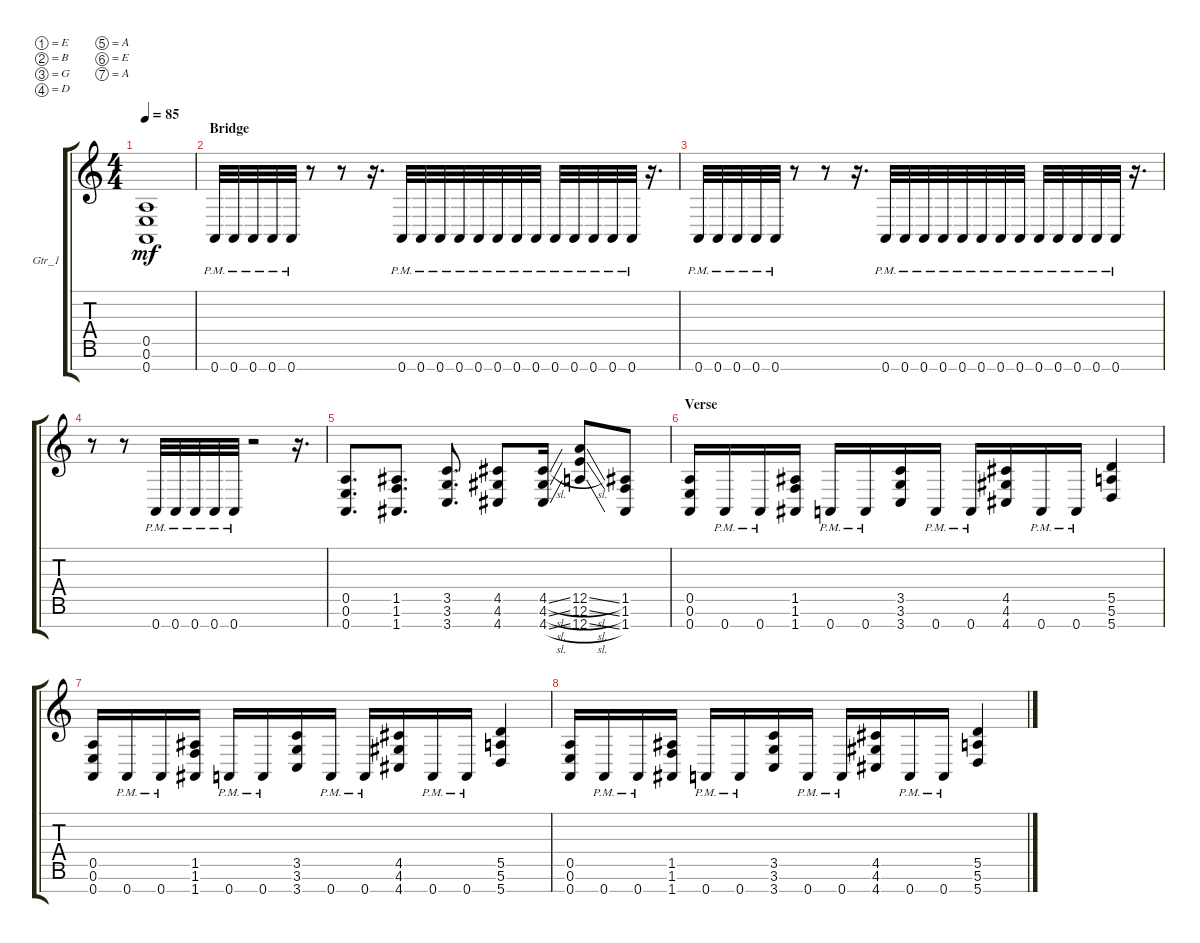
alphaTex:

\defaultSystemsLayout 4
\bracketExtendMode groupsimilarinstruments
\firstSystemTrackNameOrientation horizontal
\otherSystemsTrackNameOrientation horizontal
\track ("Guitar_Left" "Gtr_1") {instrument distortionguitar}
\staff {score tabs}
\tuning (E4 B3 G3 D3 A2 E2 A1)
\ts (4 4)
\tempo 85
\clef g2
\ks c
(0.7{t} 0.6{t} 0.5{t}).1{dy mf} |
\section ("" "Bridge")
0.7{pm}.32 0.7{pm}.32 0.7{pm}.32 0.7{pm}.32 0.7{pm}.32 r.8 r.8 r.16{d} 0.7{pm}.32 0.7{pm}.32 0.7{pm}.32 0.7{pm}.32 0.7{pm}.32 0.7{pm}.32 0.7{pm}.32 0.7{pm}.32 0.7{pm}.32 0.7{pm}.32 0.7{pm}.32 0.7{pm}.32 0.7{pm}.32 r.16{d} |
0.7{pm}.32 0.7{pm}.32 0.7{pm}.32 0.7{pm}.32 0.7{pm}.32 r.8 r.8 r.16{d} 0.7{pm}.32 0.7{pm}.32 0.7{pm}.32 0.7{pm}.32 0.7{pm}.32 0.7{pm}.32 0.7{pm}.32 0.7{pm}.32 0.7{pm}.32 0.7{pm}.32 0.7{pm}.32 0.7{pm}.32 0.7{pm}.32 r.16{d} |
r.8 r.8 0.7{pm}.32 0.7{pm}.32 0.7{pm}.32 0.7{pm}.32 0.7{pm}.32 r.2 r.16{d} |
(0.7 0.6 0.5).8{d} (1.7 1.6 1.5).8{d} (3.7 3.6 3.5).8{d} (4.7 4.6 4.5).8 (4.7{sl} 4.6{sl} 4.5{sl}).16 (12.7{sl} 12.6{sl} 12.5{sl}).8 (1.7 1.6 1.5).8 |
\section ("" "Verse")
(0.7 0.6 0.5).16 0.7{pm}.16 0.7{pm}.16 (1.7 1.6 1.5).16 0.7{pm}.16 0.7{pm}.16 (3.7 3.6 3.5).16 0.7{pm}.16 0.7{pm}.16 (4.7 4.6 4.5).16 0.7{pm}.16 0.7{pm}.16 (5.7 5.6 5.5).4 |
(0.7 0.6 0.5).16 0.7{pm}.16 0.7{pm}.16 (1.7 1.6 1.5).16 0.7{pm}.16 0.7{pm}.16 (3.7 3.6 3.5).16 0.7{pm}.16 0.7{pm}.16 (4.7 4.6 4.5).16 0.7{pm}.16 0.7{pm}.16 (5.7 5.6 5.5).4 |
(0.7 0.6 0.5).16 0.7{pm}.16 0.7{pm}.16 (1.7 1.6 1.5).16 0.7{pm}.16 0.7{pm}.16 (3.7 3.6 3.5).16 0.7{pm}.16 0.7{pm}.16 (4.7 4.6 4.5).16 0.7{pm}.16 0.7{pm}.16 (5.7 5.6 5.5).4
